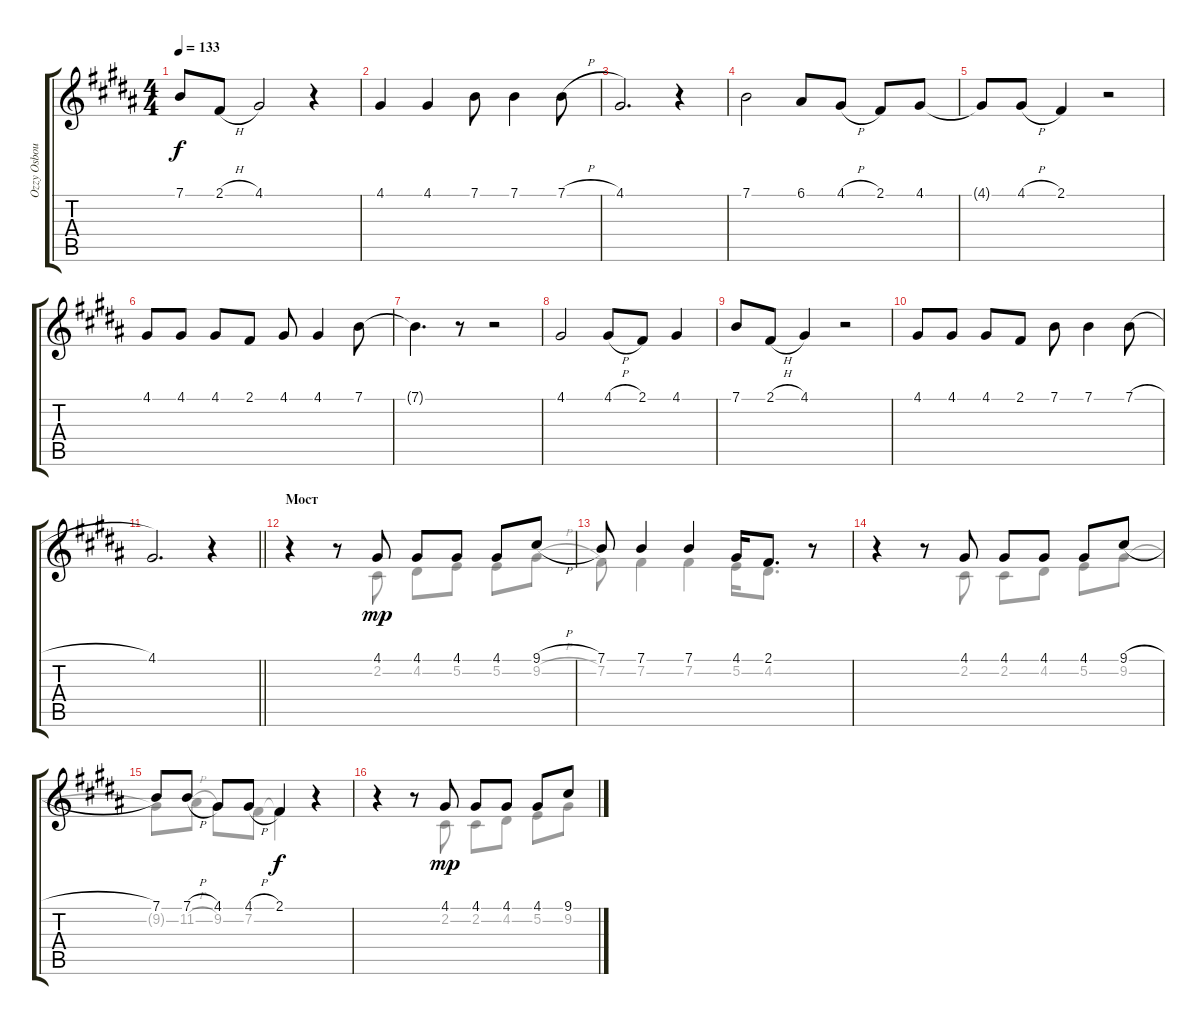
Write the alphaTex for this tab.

\track ("Ozzy Osbourne" "Ozzy Osbou") {instrument viola}
\staff {score tabs}
\tuning (E4 B3 G3 D3 A2 E2) {hide}
\voice
\ts (4 4)
\tempo 133
\clef g2
\ks b
7.1.8{dy f} 2.1{h}.8 4.1.2 r.4 |
4.1.4 4.1.4 7.1.8 7.1.4 7.1{h}.8 |
4.1.2{d} r.4 |
7.1.2 6.1.8 4.1{h}.8 2.1.8 4.1.8 |
4.1{t}.8 4.1{h}.8 2.1.4 r.2 |
4.1.8 4.1.8 4.1.8 2.1.8 4.1.8 4.1.4 7.1.8 |
7.1{t}.4{d} r.8 r.2 |
4.1.2 4.1{h}.8 2.1.8 4.1.4 |
7.1.8 2.1{h}.8 4.1.4 r.2 |
4.1.8 4.1.8 4.1.8 2.1.8 7.1.8 7.1.4 7.1{h}.8 |
\barLineRight lightlight
4.1.2{d} r.4 |
\section ("" "Мост")
r.4 r.8 4.1.8{dy mp} 4.1.8 4.1.8 4.1.8 9.1{h}.8 |
7.1.8 7.1.4 7.1.4 4.1.16 2.1.8{d} r.8 |
r.4 r.8 4.1.8 4.1.8 4.1.8 4.1.8 9.1{h}.8 |
7.1.8 7.1{h}.8 4.1.8 4.1{h}.8 2.1.4{dy f} r.4 |
r.4 r.8 4.1.8{dy mp} 4.1.8 4.1.8 4.1.8 9.1{h}.8
\voice
\clef g2
\ottava regular
\simile none
\ks b
|
|
|
|
|
|
|
|
|
|
\barLineRight lightlight
|
r.4 r.8 2.2.8 4.2.8 5.2.8 5.2.8 9.2{h}.8 |
7.2.8 7.2.4 7.2.4 5.2.16 4.2.8{d} r.8 |
r.4 r.8 2.2.8 2.2.8 4.2.8 5.2.8 9.2.8 |
9.2{t}.8 11.2{h}.8 9.2.8 7.2.8 7.2{t}.4 r.4 |
r.4 r.8 2.2.8 2.2.8 4.2.8 5.2.8 9.2{h}.8
